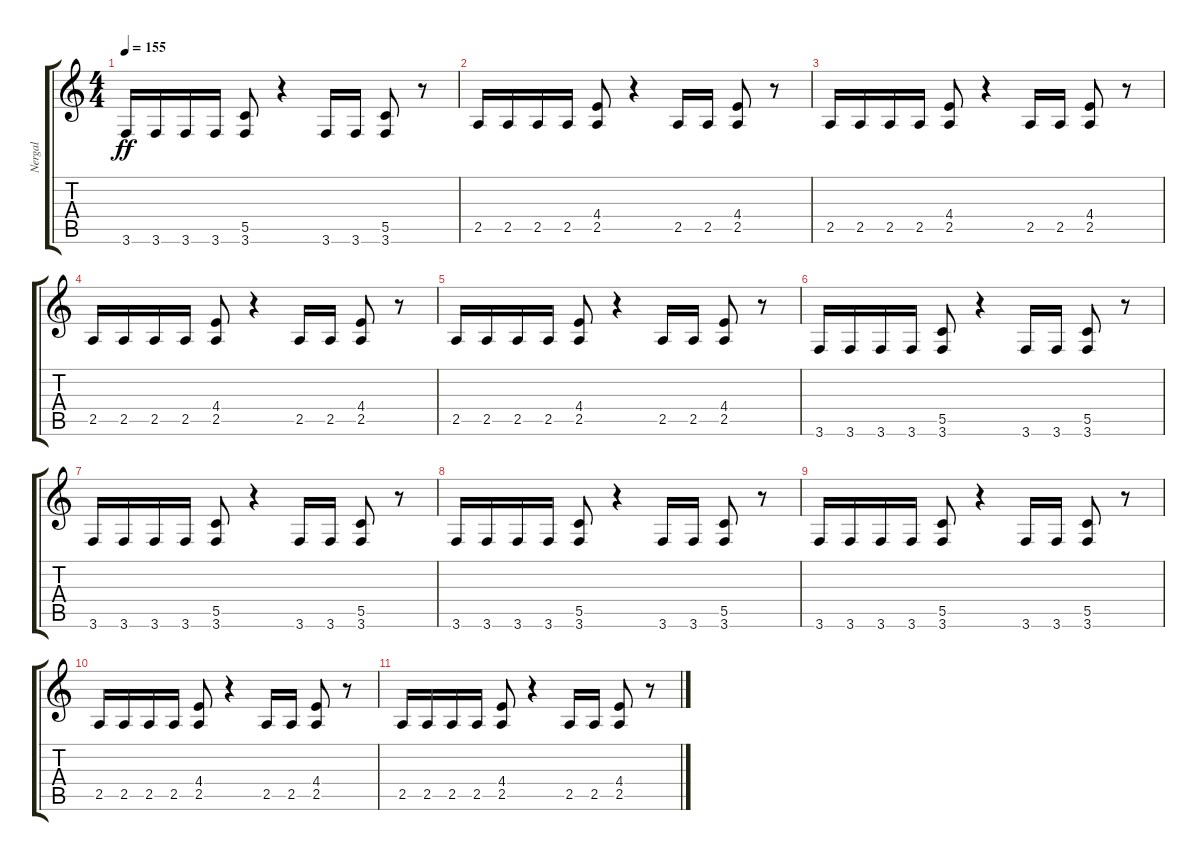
\track ("Nergal" "Nergal") {instrument distortionguitar}
\staff {score tabs}
\tuning (D4 A3 F3 C3 G2 D2) {hide}
\ts (4 4)
\tempo 155
\clef g2
\ks c
3.6.16{dy ff} 3.6.16 3.6.16 3.6.16 (5.5 3.6).8 r.4 3.6.16 3.6.16 (5.5 3.6).8 r.8 |
2.5.16 2.5.16 2.5.16 2.5.16 (4.4 2.5).8 r.4 2.5.16 2.5.16 (4.4 2.5).8 r.8 |
2.5.16 2.5.16 2.5.16 2.5.16 (4.4 2.5).8 r.4 2.5.16 2.5.16 (4.4 2.5).8 r.8 |
2.5.16 2.5.16 2.5.16 2.5.16 (4.4 2.5).8 r.4 2.5.16 2.5.16 (4.4 2.5).8 r.8 |
2.5.16 2.5.16 2.5.16 2.5.16 (4.4 2.5).8 r.4 2.5.16 2.5.16 (4.4 2.5).8 r.8 |
3.6.16 3.6.16 3.6.16 3.6.16 (5.5 3.6).8 r.4 3.6.16 3.6.16 (5.5 3.6).8 r.8 |
3.6.16 3.6.16 3.6.16 3.6.16 (5.5 3.6).8 r.4 3.6.16 3.6.16 (5.5 3.6).8 r.8 |
3.6.16 3.6.16 3.6.16 3.6.16 (5.5 3.6).8 r.4 3.6.16 3.6.16 (5.5 3.6).8 r.8 |
3.6.16 3.6.16 3.6.16 3.6.16 (5.5 3.6).8 r.4 3.6.16 3.6.16 (5.5 3.6).8 r.8 |
2.5.16 2.5.16 2.5.16 2.5.16 (4.4 2.5).8 r.4 2.5.16 2.5.16 (4.4 2.5).8 r.8 |
2.5.16 2.5.16 2.5.16 2.5.16 (4.4 2.5).8 r.4 2.5.16 2.5.16 (4.4 2.5).8 r.8
